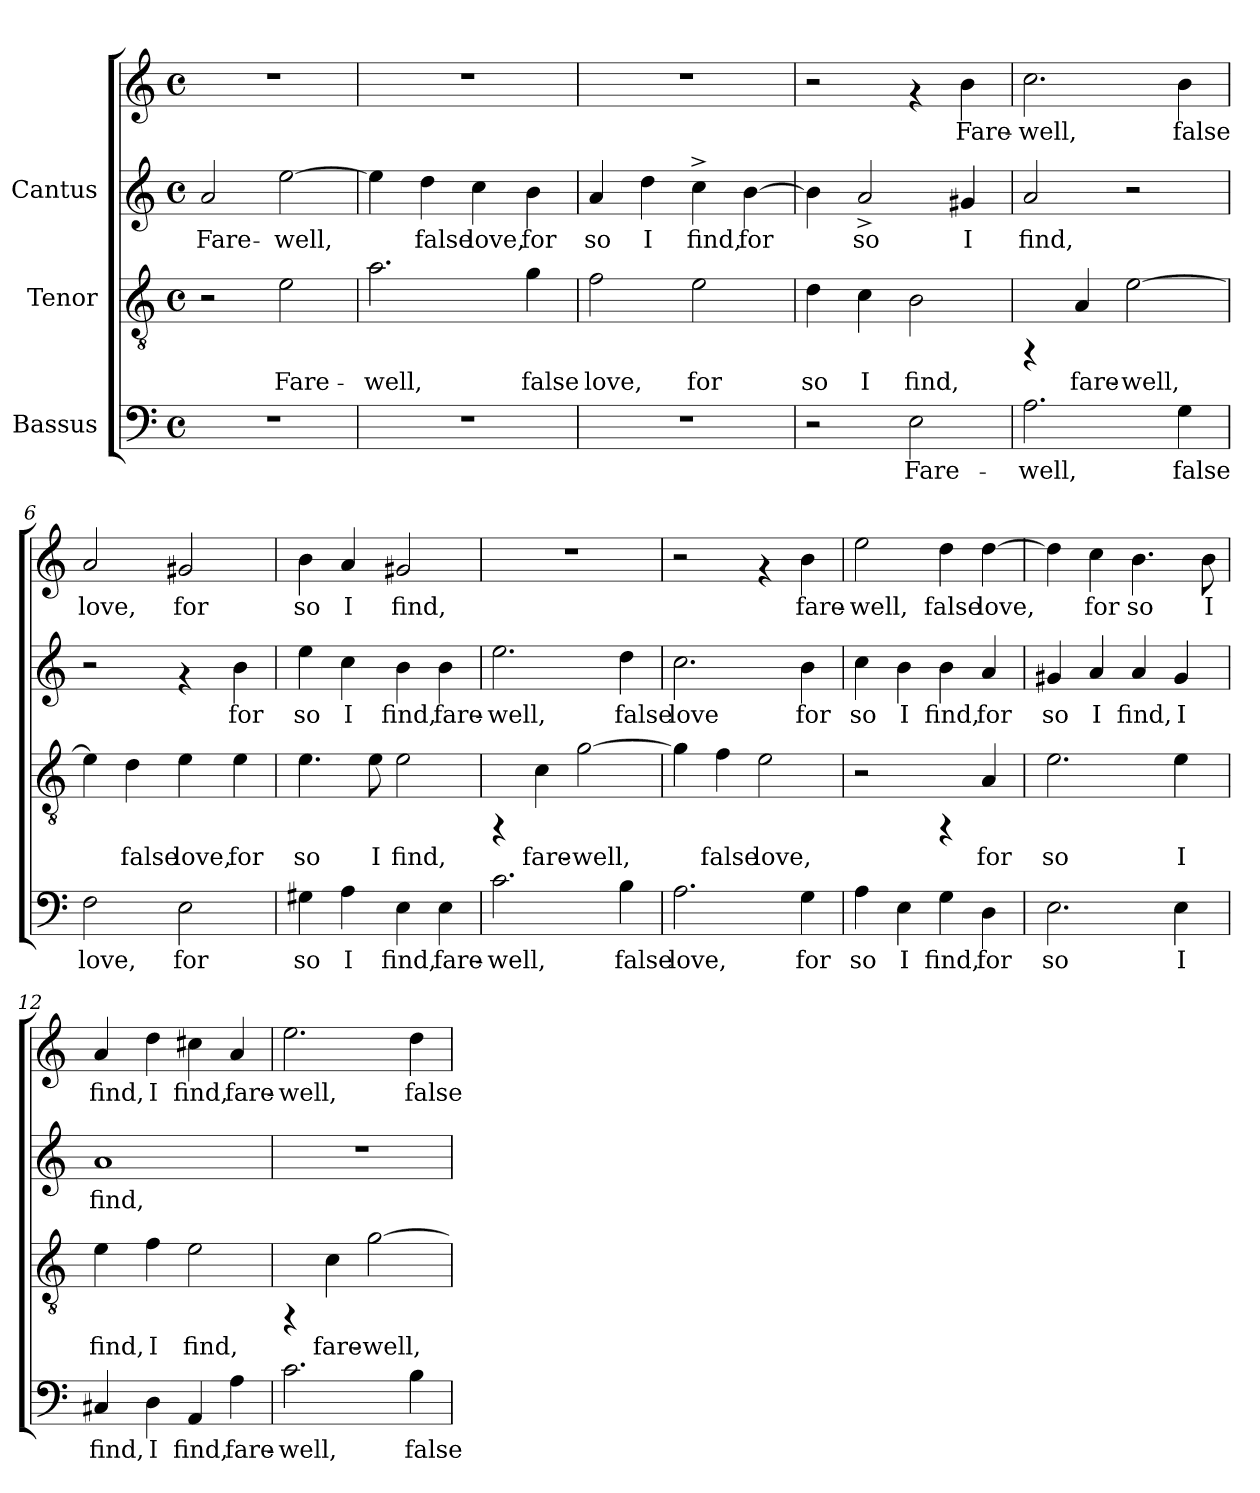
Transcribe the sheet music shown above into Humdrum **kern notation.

**kern	**text	**kern	**text	**kern	**text	**kern	**text
*part3	*part3	*part2	*part2	*part1	*part1	*part1	*part1
*staff4	*staff4	*staff3	*staff3	*staff2	*staff2	*staff1	*staff1
*I"Bassus	*	*I"Tenor	*	*I"Cantus	*	*	*
!!LO:PB:g=z
*stria5	*	*stria5	*	*stria5	*	*stria5	*
*clefF4	*	*clefGv2	*	*clefG2	*	*clefG2	*
*M4/4	*	*M4/4	*	*M4/4	*	*M4/4	*
*met(c)	*	*met(c)	*	*met(c)	*	*met(c)	*
*MM132	*	*MM132	*	*MM132	*	*MM132	*
=1	=1	=1	=1	=1	=1	=1	=1
!	!	!	!	!	!LO:LY:b:cj	!	!
1r	.	2r	.	2a/	Fare-	1r	.
!	!	!	!LO:LY:b:cj	!	!LO:LY:b:cj	!	!
.	.	2e\	Fare-	[>2ee\	-well,	.	.
=2	=2	=2	=2	=2	=2	=2	=2
!	!	!	!LO:LY:b:cj	!	!LO:LY:b:cj	!	!
1r	.	2.a\	-well,	4ee\]	.	1r	.
!	!	!	!	!	!LO:LY:b:cj	!	!
.	.	.	.	4dd\	false	.	.
!	!	!	!	!	!LO:LY:b:cj	!	!
.	.	.	.	4cc\	love,	.	.
!	!	!	!LO:LY:b:cj	!	!LO:LY:b:cj	!	!
.	.	4g\	false	4b\	for	.	.
=3	=3	=3	=3	=3	=3	=3	=3
!	!	!	!LO:LY:b:cj	!	!LO:LY:b:cj	!	!
1r	.	2f\	love,	4a/	so	1r	.
!	!	!	!	!	!LO:LY:b:cj	!	!
.	.	.	.	4dd\	I	.	.
!	!	!	!LO:LY:b:cj	!	!LO:LY:b:cj	!	!
.	.	2e\	for	4cc^>\	find,	.	.
!	!	!	!	!	!LO:LY:b:cj	!	!
.	.	.	.	[>4b\	for	.	.
=4	=4	=4	=4	=4	=4	=4	=4
!	!	!	!LO:LY:b:cj	!	!LO:LY:b:cj	!	!
2r	.	4d\	so	4b\]	-	2r	.
!	!	!	!LO:LY:b:cj	!	!LO:LY:b:cj	!	!
.	.	4c\	I	2a^</	so	.	.
!	!LO:LY:b:cj	!	!LO:LY:b:cj	!	!	!	!
2E\	Fare-	2B\	find,	.	.	4rf	.
!	!	!	!	!	!LO:LY:b:cj	!	!LO:LY:b:cj
.	.	.	.	4g#X/	I	4b\	Fare-
=5	=5	=5	=5	=5	=5	=5	=5
!	!LO:LY:b:cj	!	!	!	!LO:LY:b:cj	!	!LO:LY:b:cj
2.A\	-well,	4rFF	.	2a/	find,	2.cc\	well,
!	!	!	!LO:LY:b:cj	!	!	!	!
.	.	4A/	fare-	.	.	.	.
!	!	!	!LO:LY:b:cj	!	!	!	!
.	.	[>2e\	-well,	2r	.	.	.
!	!LO:LY:b:cj	!	!	!	!	!	!LO:LY:b:cj
4G\	false	.	.	.	.	4b\	false
!!LO:LB:g=z
=6	=6	=6	=6	=6	=6	=6	=6
!	!LO:LY:b:cj	!	!LO:LY:b:cj	!	!	!	!LO:LY:b:cj
2F\	love,	4e\]	.	2r	.	2a/	love,
!	!	!	!LO:LY:b:cj	!	!	!	!
.	.	4d\	false	.	.	.	.
!	!LO:LY:b:cj	!	!LO:LY:b:cj	!	!	!	!LO:LY:b:cj
2E\	for	4e\	love,	4rf	.	2g#X/	for
!	!	!	!LO:LY:b:cj	!	!LO:LY:b:cj	!	!
.	.	4e\	for	4b\	for	.	.
=7	=7	=7	=7	=7	=7	=7	=7
!	!LO:LY:b:cj	!	!LO:LY:b:cj	!	!LO:LY:b:cj	!	!LO:LY:b:cj
4G#X\	so	4.e\	so	4ee\	so	4b\	so
!	!LO:LY:b:cj	!	!	!	!LO:LY:b:cj	!	!LO:LY:b:cj
4A\	I	.	.	4cc\	I	4a/	I
!	!	!	!LO:LY:b:cj	!	!	!	!
.	.	8e\	I	.	.	.	.
!	!LO:LY:b:cj	!	!LO:LY:b:cj	!	!LO:LY:b:cj	!	!LO:LY:b:cj
4E\	find,	2e\	find,	4b\	find,	2g#X/	find,
!	!LO:LY:b:cj	!	!	!	!LO:LY:b:cj	!	!
4E\	fare-	.	.	4b\	fare-	.	.
=8	=8	=8	=8	=8	=8	=8	=8
!	!LO:LY:b:cj	!	!	!	!LO:LY:b:cj	!	!
2.c\	-well,	4rFF	.	2.ee\	-well,	1r	.
!	!	!	!LO:LY:b:cj	!	!	!	!
.	.	4c\	fare-	.	.	.	.
!	!	!	!LO:LY:b:cj	!	!	!	!
.	.	[>2g\	-well,	.	.	.	.
!	!LO:LY:b:cj	!	!	!	!LO:LY:b:cj	!	!
4B\	false	.	.	4dd\	false	.	.
=9	=9	=9	=9	=9	=9	=9	=9
!	!LO:LY:b:cj	!	!LO:LY:b:cj	!	!LO:LY:b:cj	!	!
2.A\	love,	4g\]	.	2.cc\	-love	2r	.
!	!	!	!LO:LY:b:cj	!	!	!	!
.	.	4f\	false	.	.	.	.
!	!	!	!LO:LY:b:cj	!	!	!	!
.	.	2e\	love,	.	.	4rf	.
!	!LO:LY:b:cj	!	!	!	!LO:LY:b:cj	!	!LO:LY:b:cj
4G\	for	.	.	4b\	for	4b\	fare-
=10	=10	=10	=10	=10	=10	=10	=10
!	!LO:LY:b:cj	!	!	!	!LO:LY:b:cj	!	!LO:LY:b:cj
4A\	so	2r	.	4cc\	so	2ee\	well,
!	!LO:LY:b:cj	!	!	!	!LO:LY:b:cj	!	!
4E\	I	.	.	4b\	I	.	.
!	!LO:LY:b:cj	!	!	!	!LO:LY:b:cj	!	!LO:LY:b:cj
4G\	find,	4rFF	.	4b\	find,	4dd\	false
!	!LO:LY:b:cj	!	!LO:LY:b:cj	!	!LO:LY:b:cj	!	!LO:LY:b:cj
4D\	for	4A/	for	4a/	for	[>4dd\	love,
!!LO:LB:g=z
=11	=11	=11	=11	=11	=11	=11	=11
!	!LO:LY:b:cj	!	!LO:LY:b:cj	!	!LO:LY:b:cj	!	!LO:LY:b:cj
2.E\	so	2.e\	so	4g#X/	so	4dd\]	.
!	!	!	!	!	!LO:LY:b:cj	!	!LO:LY:b:cj
.	.	.	.	4a/	I	4cc\	for
!	!	!	!	!	!LO:LY:b:cj	!	!LO:LY:b:cj
.	.	.	.	4a/	find,	4.b\	so
!	!LO:LY:b:cj	!	!LO:LY:b:cj	!	!LO:LY:b:cj	!	!
4E\	I	4e\	I	4g#/	I	.	.
!	!	!	!	!	!	!	!LO:LY:b:cj
.	.	.	.	.	.	8b\	I
=12	=12	=12	=12	=12	=12	=12	=12
!	!LO:LY:b:cj	!	!LO:LY:b:cj	!	!LO:LY:b:cj	!	!LO:LY:b:cj
4C#X/	find,	4e\	find,	1a	-find,	4a/	find,
!	!LO:LY:b:cj	!	!LO:LY:b:cj	!	!	!	!LO:LY:b:cj
4D\	I	4f\	I	.	.	4dd\	I
!	!LO:LY:b:cj	!	!LO:LY:b:cj	!	!	!	!LO:LY:b:cj
4AA/	find,	2e\	find,	.	.	4cc#X\	find,
!	!LO:LY:b:cj	!	!	!	!	!	!LO:LY:b:cj
4A\	fare-	.	.	.	.	4a/	fare-
=13	=13	=13	=13	=13	=13	=13	=13
!	!LO:LY:b:cj	!	!	!	!	!	!LO:LY:b:cj
2.c\	-well,	4rFF	.	1r	.	2.ee\	well,
!	!	!	!LO:LY:b:cj	!	!	!	!
.	.	4c\	fare-	.	.	.	.
!	!	!	!LO:LY:b:cj	!	!	!	!
.	.	[>2g\	-well,	.	.	.	.
!	!LO:LY:b:cj	!	!	!	!	!	!LO:LY:b:cj
4B\	false	.	.	.	.	4dd\	false
=	=	=	=	=	=	=	=
*-	*-	*-	*-	*-	*-	*-	*-
